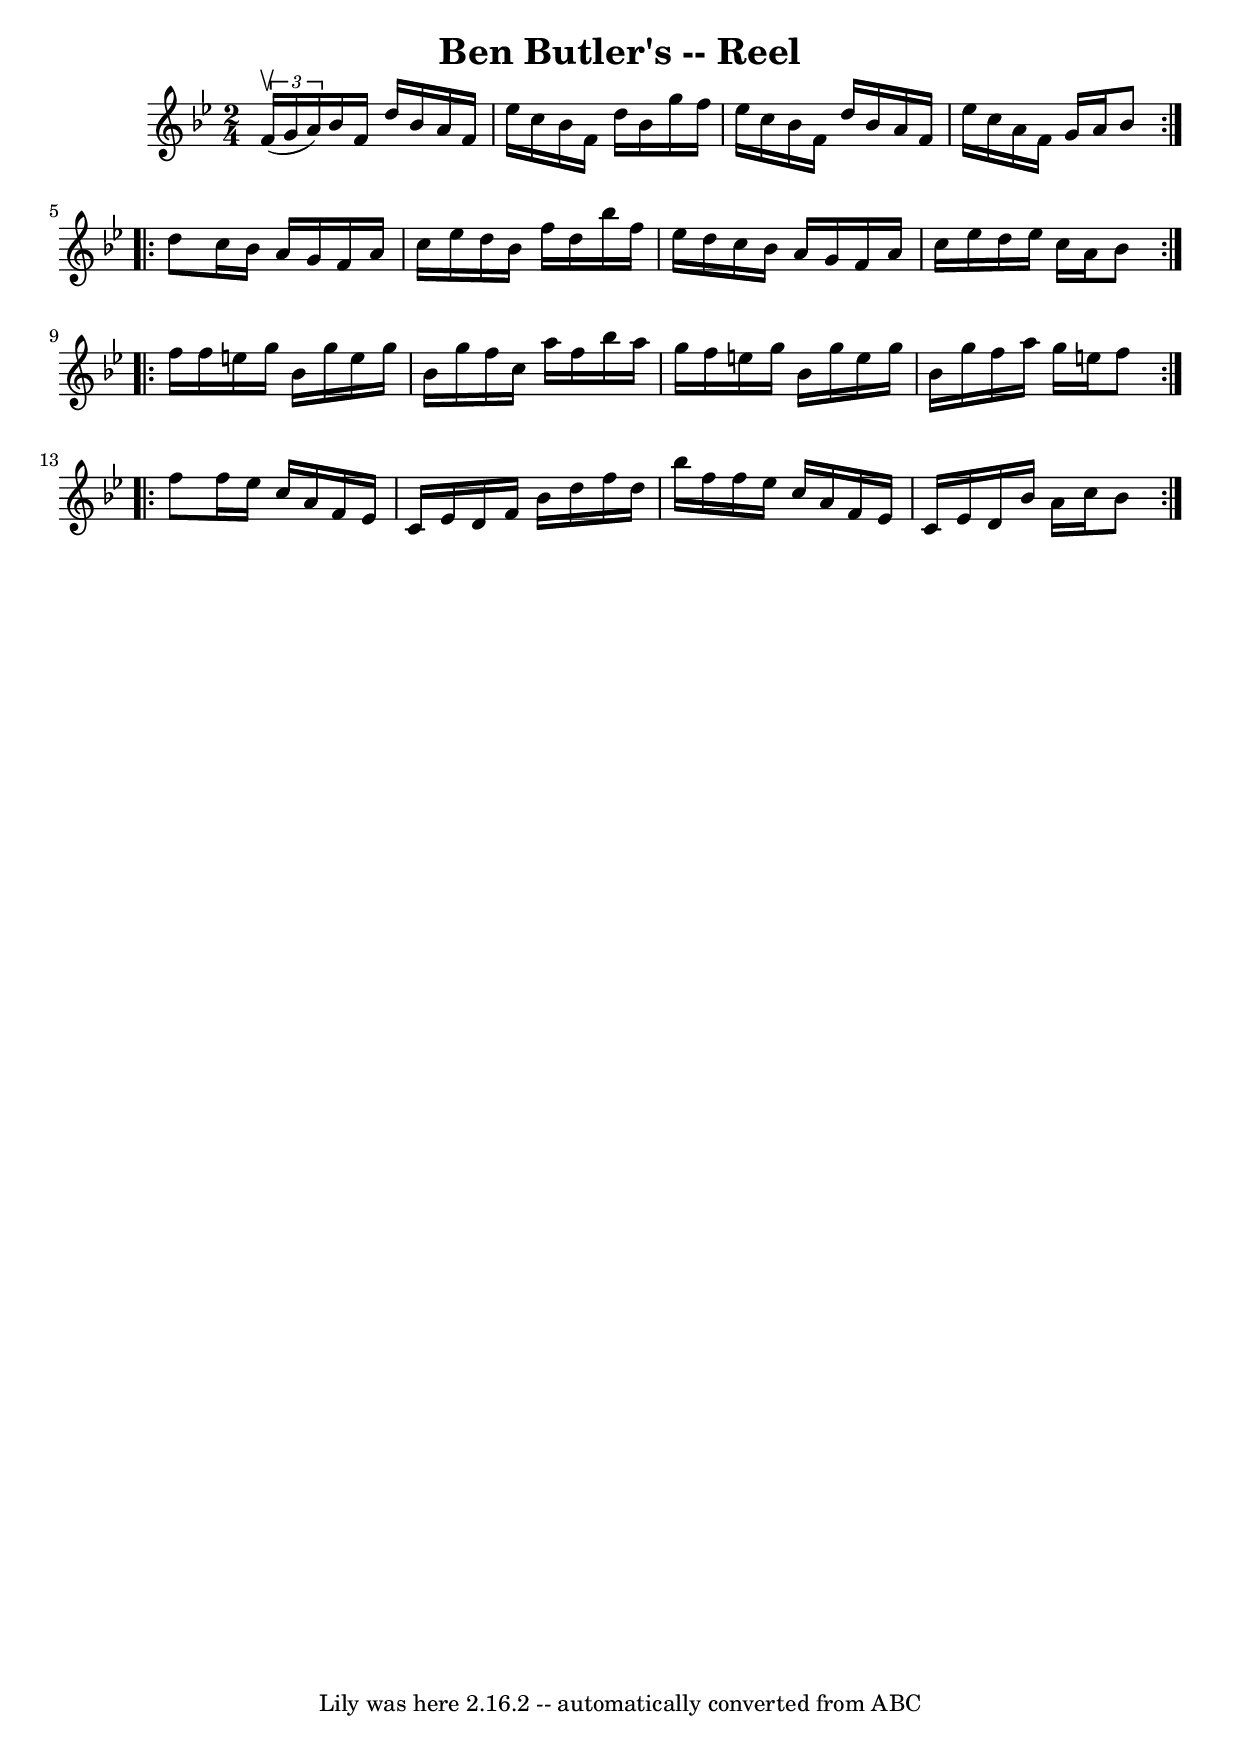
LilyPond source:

\version "2.16.2"
\include "Mammoth.ily"
\header {
	%% book = "Ryan's Mammoth Collection"
	crossRefNumber = "1"
	footnotes = "\\\\387"
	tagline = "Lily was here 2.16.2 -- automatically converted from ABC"
	title = "Ben Butler's -- Reel"
}
voicedefault =  {


\repeat volta 2 {
\time 2/4 
\key bes \major   \times 2/3 { f'16^\upbow(g'16 a'16) } 
|
 bes'16 f'16 d''16 bes'16 a'16 f'16 ees''16    
c''16    |
 bes'16 f'16 d''16 bes'16 g''16 f''16    
ees''16 c''16    |
 bes'16 f'16 d''16 bes'16 a'16    
f'16 ees''16 c''16    |
 a'16 f'16 g'16 a'16 bes'8  } 
    \repeat volta 2 { d''8  |
 c''16 bes'16 a'16 g'16    
f'16 a'16 c''16 ees''16    |
 d''16 bes'16 f''16    
d''16 bes''16 f''16 ees''16 d''16    |
 c''16 bes'16    
a'16 g'16 f'16 a'16 c''16 ees''16    |
 d''16 ees''16 
 c''16 a'16 bes'8  }     \repeat volta 2 { f''16 f''16  |
   
 e''16 g''16 bes'16 g''16 e''16 g''16 bes'16 g''16    
|
 f''16 c''16 a''16 f''16 bes''16 a''16 g''16    
f''16    |
 e''16 g''16 bes'16 g''16 e''16 g''16    
bes'16 g''16    |
 f''16 a''16 g''16 e''16 f''8  }     
\repeat volta 2 { f''8  |
 f''16 ees''16 c''16 a'16    
f'16 ees'16 c'16 ees'16    |
 d'16 f'16 bes'16 d''16  
 f''16 d''16 bes''16 f''16    |
 f''16 ees''16 c''16    
a'16 f'16 ees'16 c'16 ees'16    |
 d'16 bes'16 a'16   
 c''16 bes'8    }   
}

\score{
    <<

	\context Staff="default"
	{
	    \voicedefault 
	}

    >>
	\layout {
	}
	\midi {}
}
